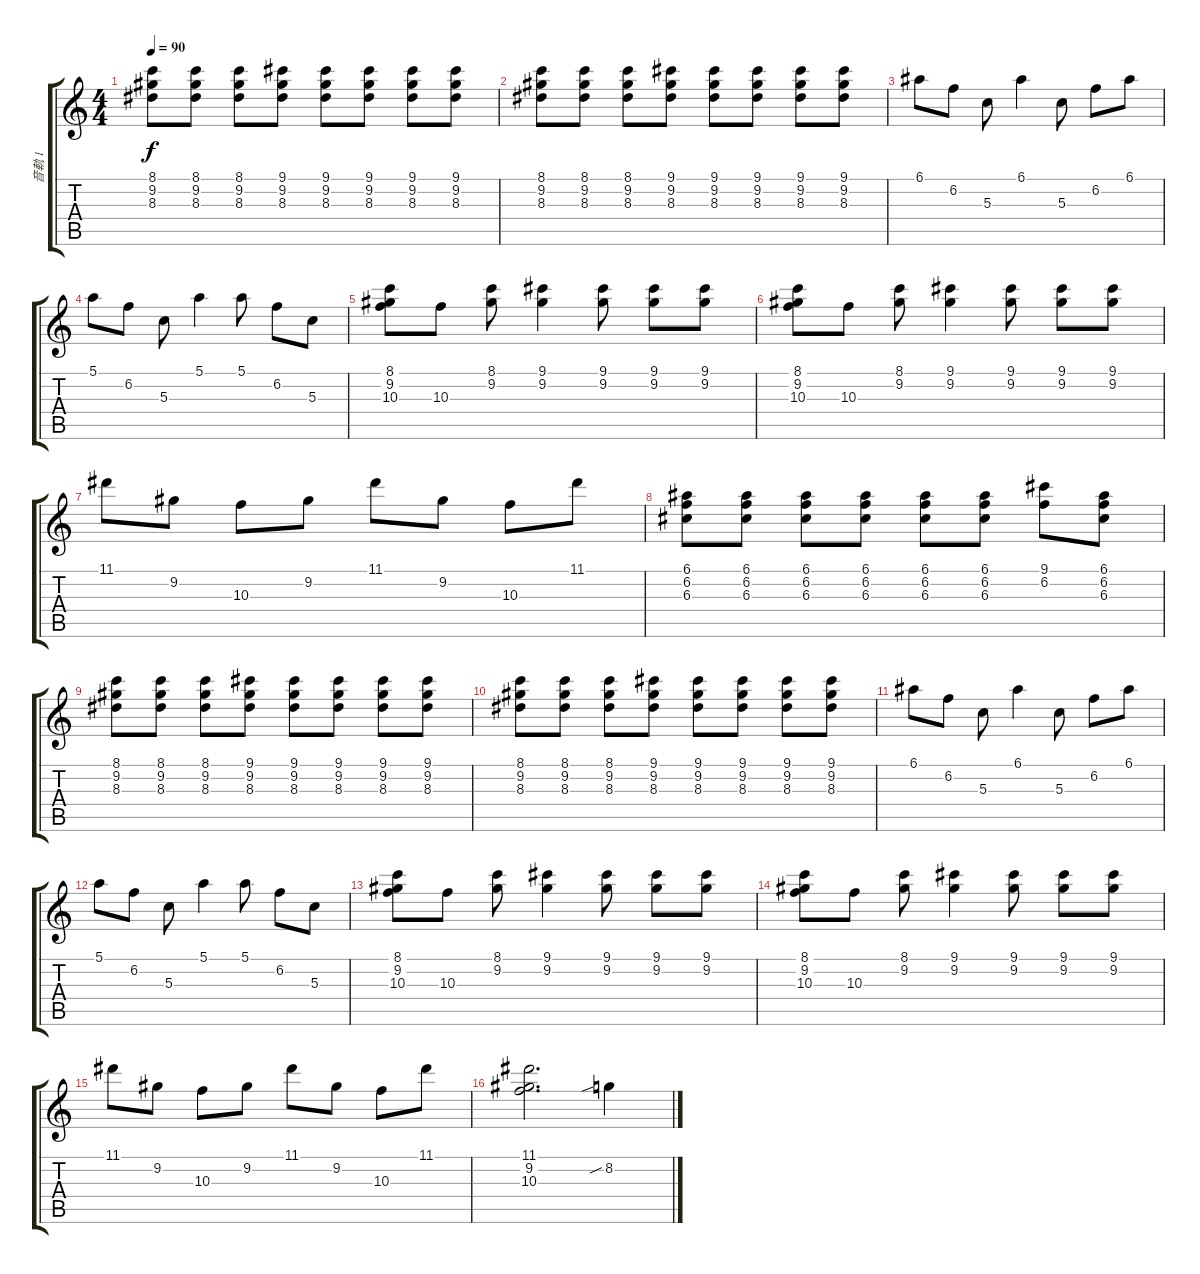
\track ("音軌 1" "音軌 1") {instrument electricguitarjazz}
\staff {score tabs}
\tuning (E4 B3 G3 D3 A2 E2) {hide}
\ts (4 4)
\tempo 90
\clef g2
\ks c
(8.1 9.2 8.3).8{dy f} (8.1 9.2 8.3).8 (8.1 9.2 8.3).8 (9.1 9.2 8.3).8 (9.1 9.2 8.3).8 (9.1 9.2 8.3).8 (9.1 9.2 8.3).8 (9.1 9.2 8.3).8 |
(8.1 9.2 8.3).8 (8.1 9.2 8.3).8 (8.1 9.2 8.3).8 (9.1 9.2 8.3).8 (9.1 9.2 8.3).8 (9.1 9.2 8.3).8 (9.1 9.2 8.3).8 (9.1 9.2 8.3).8 |
6.1.8 6.2.8 5.3.8 6.1.4 5.3.8 6.2.8 6.1.8 |
5.1.8 6.2.8 5.3.8 5.1.4 5.1.8 6.2.8 5.3.8 |
(8.1 9.2 10.3).8 10.3.8 (8.1 9.2).8 (9.1 9.2).4 (9.1 9.2).8 (9.1 9.2).8 (9.1 9.2).8 |
(8.1 9.2 10.3).8 10.3.8 (8.1 9.2).8 (9.1 9.2).4 (9.1 9.2).8 (9.1 9.2).8 (9.1 9.2).8 |
11.1.8 9.2.8 10.3.8 9.2.8 11.1.8 9.2.8 10.3.8 11.1.8 |
(6.1 6.2 6.3).8 (6.1 6.2 6.3).8 (6.1 6.2 6.3).8 (6.1 6.2 6.3).8 (6.1 6.2 6.3).8 (6.1 6.2 6.3).8 (9.1 6.2).8 (6.1 6.2 6.3).8 |
(8.1 9.2 8.3).8 (8.1 9.2 8.3).8 (8.1 9.2 8.3).8 (9.1 9.2 8.3).8 (9.1 9.2 8.3).8 (9.1 9.2 8.3).8 (9.1 9.2 8.3).8 (9.1 9.2 8.3).8 |
(8.1 9.2 8.3).8 (8.1 9.2 8.3).8 (8.1 9.2 8.3).8 (9.1 9.2 8.3).8 (9.1 9.2 8.3).8 (9.1 9.2 8.3).8 (9.1 9.2 8.3).8 (9.1 9.2 8.3).8 |
6.1.8 6.2.8 5.3.8 6.1.4 5.3.8 6.2.8 6.1.8 |
5.1.8 6.2.8 5.3.8 5.1.4 5.1.8 6.2.8 5.3.8 |
(8.1 9.2 10.3).8 10.3.8 (8.1 9.2).8 (9.1 9.2).4 (9.1 9.2).8 (9.1 9.2).8 (9.1 9.2).8 |
(8.1 9.2 10.3).8 10.3.8 (8.1 9.2).8 (9.1 9.2).4 (9.1 9.2).8 (9.1 9.2).8 (9.1 9.2).8 |
11.1.8 9.2.8 10.3.8 9.2.8 11.1.8 9.2.8 10.3.8 11.1.8 |
(11.1 9.2 10.3).2{d} 8.2{sib}.4{volume 10 instrument overdrivenguitar}
